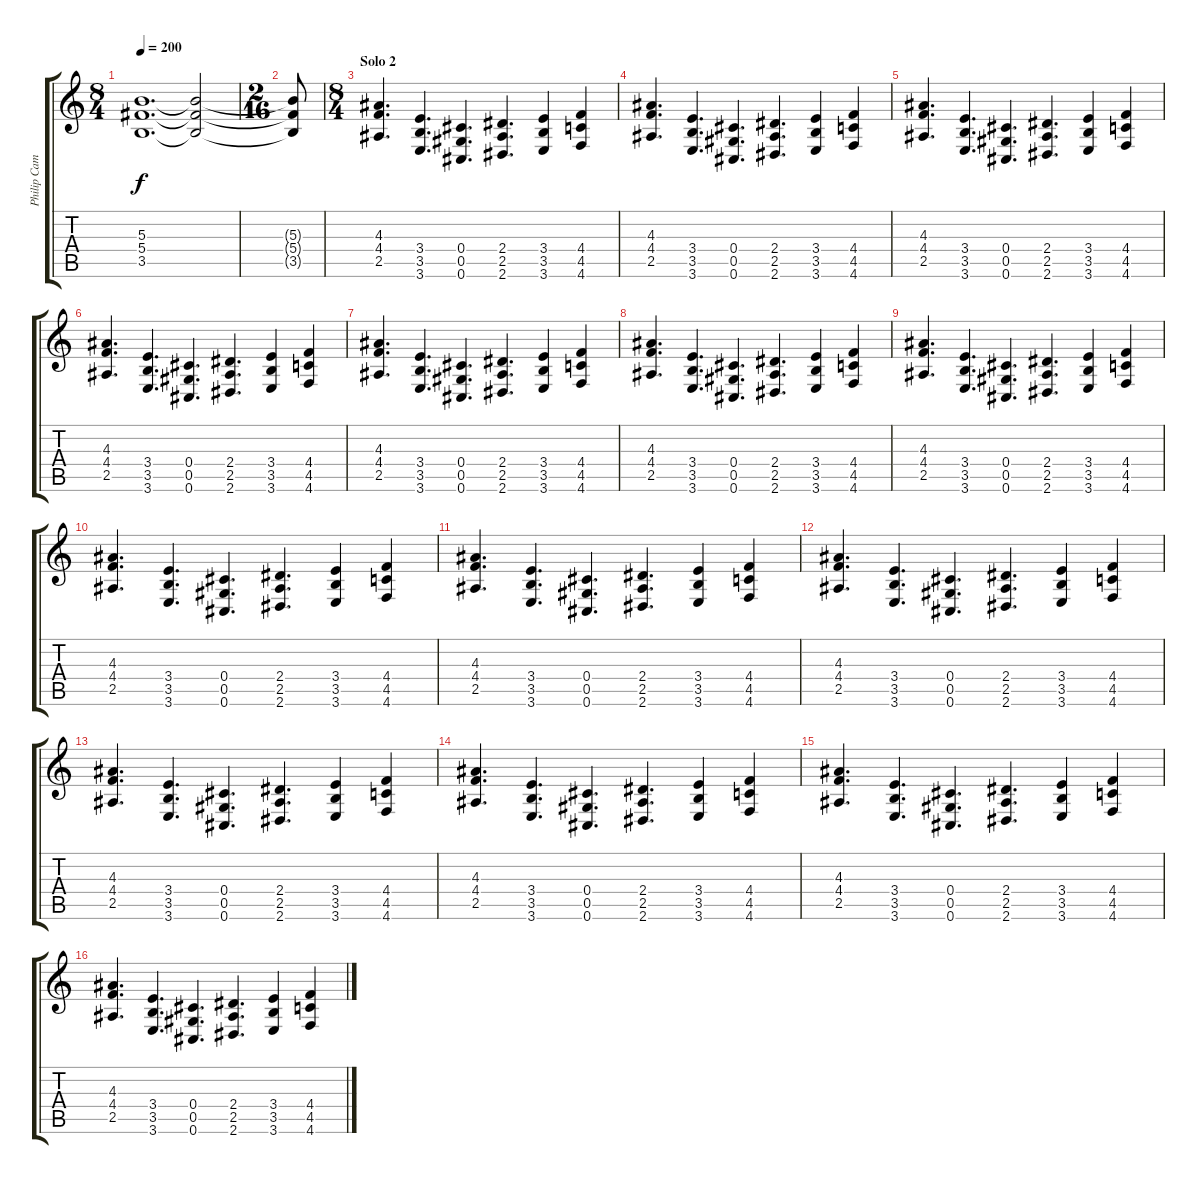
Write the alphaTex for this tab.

\track ("Philip Campbell" "Philip Cam") {instrument distortionguitar}
\staff {score tabs}
\tuning (Eb4 Bb3 Gb3 Db3 Ab2 Db2) {hide}
\ts (8 4)
\tempo 200
\clef g2
\ks c
(5.3 5.4 3.5).1{d dy f} (5.3{t} 5.4{t} 3.5{t}).2 |
\ts (2 16)
(5.3{t} 5.4{t} 3.5{t}).8 |
\ts (8 4)
\section ("" "Solo 2")
(4.3 4.4 2.5).4{d} (3.4 3.5 3.6).4{d} (0.4 0.5 0.6).4{d} (2.4 2.5 2.6).4{d} (3.4 3.5 3.6).4 (4.4 4.5 4.6).4 |
(4.3 4.4 2.5).4{d} (3.4 3.5 3.6).4{d} (0.4 0.5 0.6).4{d} (2.4 2.5 2.6).4{d} (3.4 3.5 3.6).4 (4.4 4.5 4.6).4 |
(4.3 4.4 2.5).4{d} (3.4 3.5 3.6).4{d} (0.4 0.5 0.6).4{d} (2.4 2.5 2.6).4{d} (3.4 3.5 3.6).4 (4.4 4.5 4.6).4 |
(4.3 4.4 2.5).4{d} (3.4 3.5 3.6).4{d} (0.4 0.5 0.6).4{d} (2.4 2.5 2.6).4{d} (3.4 3.5 3.6).4 (4.4 4.5 4.6).4 |
(4.3 4.4 2.5).4{d} (3.4 3.5 3.6).4{d} (0.4 0.5 0.6).4{d} (2.4 2.5 2.6).4{d} (3.4 3.5 3.6).4 (4.4 4.5 4.6).4 |
(4.3 4.4 2.5).4{d} (3.4 3.5 3.6).4{d} (0.4 0.5 0.6).4{d} (2.4 2.5 2.6).4{d} (3.4 3.5 3.6).4 (4.4 4.5 4.6).4 |
(4.3 4.4 2.5).4{d} (3.4 3.5 3.6).4{d} (0.4 0.5 0.6).4{d} (2.4 2.5 2.6).4{d} (3.4 3.5 3.6).4 (4.4 4.5 4.6).4 |
(4.3 4.4 2.5).4{d} (3.4 3.5 3.6).4{d} (0.4 0.5 0.6).4{d} (2.4 2.5 2.6).4{d} (3.4 3.5 3.6).4 (4.4 4.5 4.6).4 |
(4.3 4.4 2.5).4{d} (3.4 3.5 3.6).4{d} (0.4 0.5 0.6).4{d} (2.4 2.5 2.6).4{d} (3.4 3.5 3.6).4 (4.4 4.5 4.6).4 |
(4.3 4.4 2.5).4{d} (3.4 3.5 3.6).4{d} (0.4 0.5 0.6).4{d} (2.4 2.5 2.6).4{d} (3.4 3.5 3.6).4 (4.4 4.5 4.6).4 |
(4.3 4.4 2.5).4{d} (3.4 3.5 3.6).4{d} (0.4 0.5 0.6).4{d} (2.4 2.5 2.6).4{d} (3.4 3.5 3.6).4 (4.4 4.5 4.6).4 |
(4.3 4.4 2.5).4{d} (3.4 3.5 3.6).4{d} (0.4 0.5 0.6).4{d} (2.4 2.5 2.6).4{d} (3.4 3.5 3.6).4 (4.4 4.5 4.6).4 |
(4.3 4.4 2.5).4{d} (3.4 3.5 3.6).4{d} (0.4 0.5 0.6).4{d} (2.4 2.5 2.6).4{d} (3.4 3.5 3.6).4 (4.4 4.5 4.6).4 |
(4.3 4.4 2.5).4{d} (3.4 3.5 3.6).4{d} (0.4 0.5 0.6).4{d} (2.4 2.5 2.6).4{d} (3.4 3.5 3.6).4 (4.4 4.5 4.6).4
